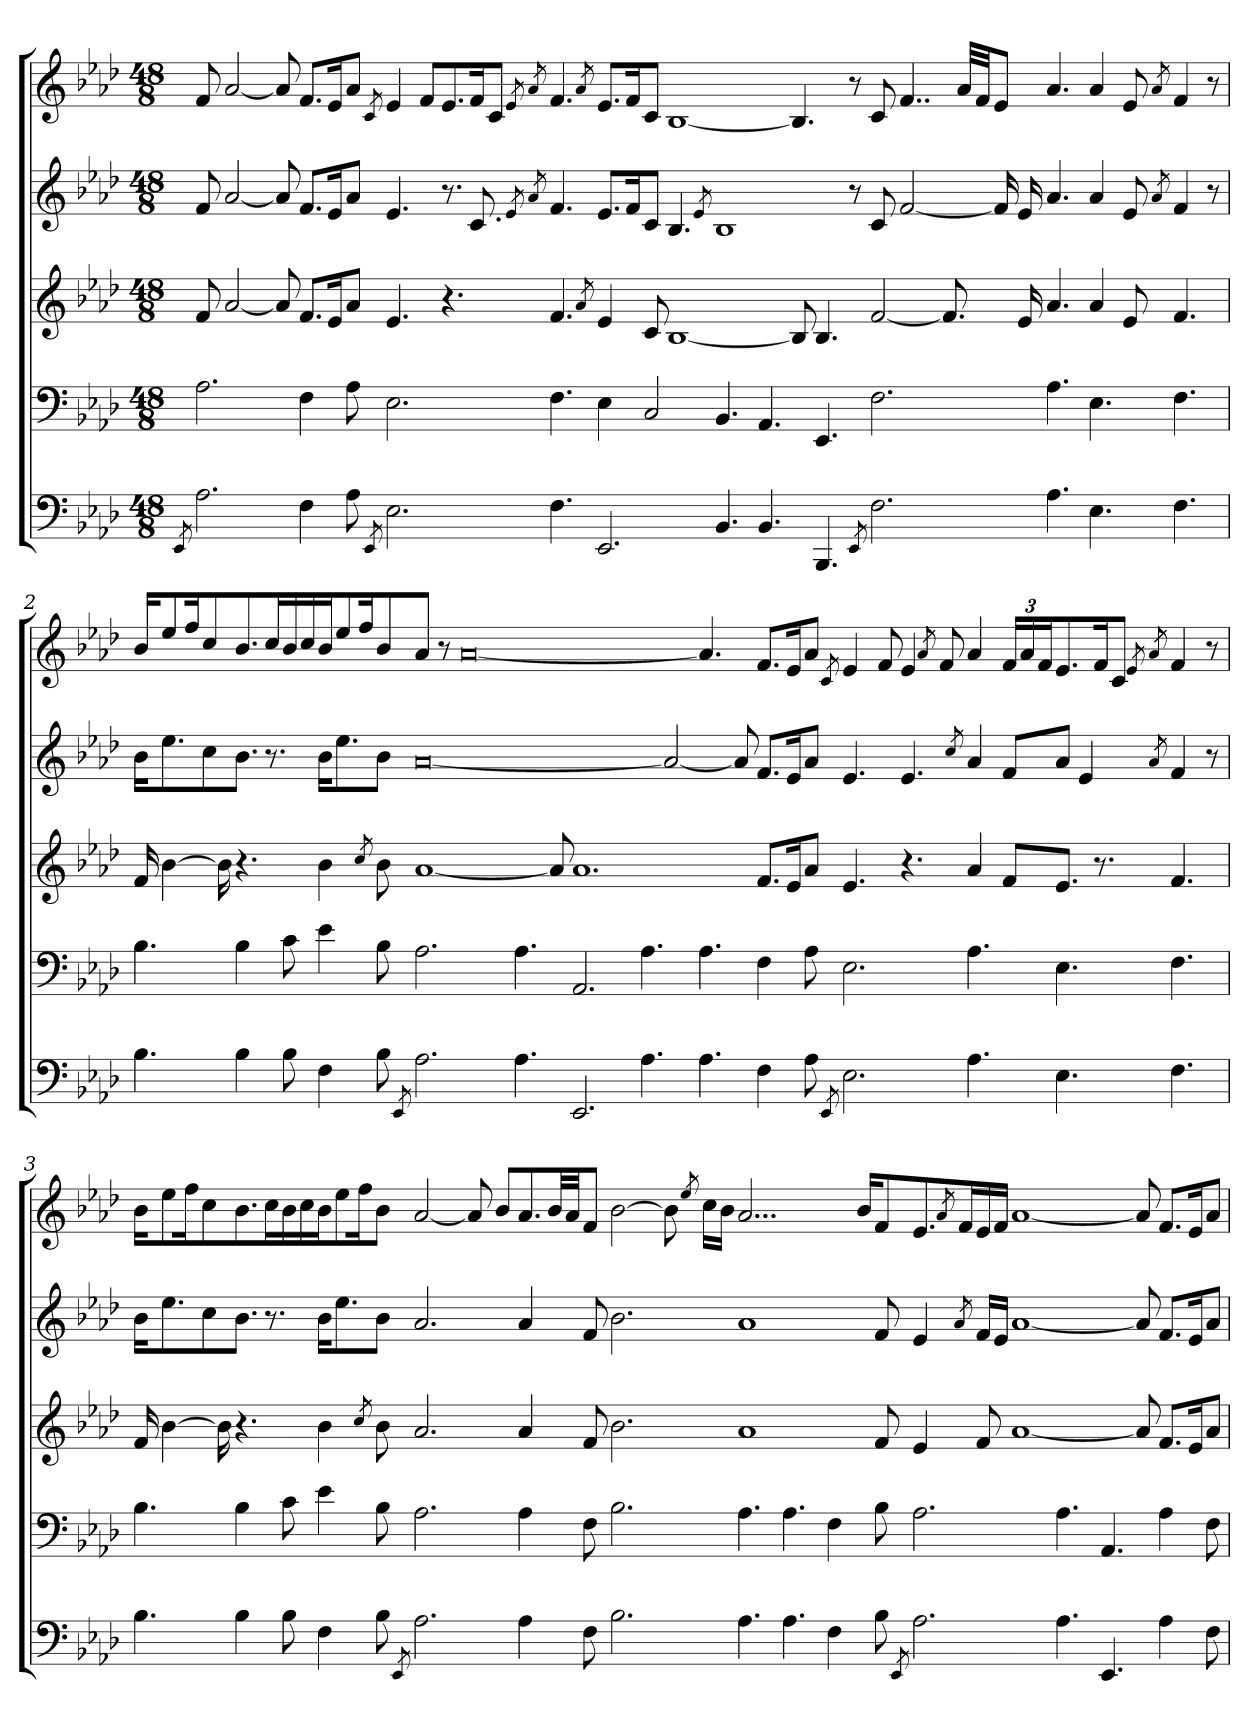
**kern	**kern	**kern	**kern	**kern
*part5	*part4	*part3	*part2	*part1
*staff5	*staff4	*staff3	*staff2	*staff1
*clefF4	*clefF4	*clefG2	*clefG2	*clefG2
*k[b-e-a-d-]	*k[b-e-a-d-]	*k[b-e-a-d-]	*k[b-e-a-d-]	*k[b-e-a-d-]
*M48/8	*M48/8	*M48/8	*M48/8	*M48/8
=1	=1	=1	=1	=1
8qEE-	.	.	.	.
2.A-	2.A-	8f	8f	8f
.	.	[2a-	[2a-	[2a-
.	.	8a-]	8a-]	8a-]
4F	4F	8.f/L	8.f/L	8.f/L
.	.	16e-/K	16e-/K	16e-/K
8A-	8A-	8a-/J	8a-/J	8a-/J
8qEE-	.	.	.	8qc
2.E-	2.E-	4.e-	4.e-	4e-
.	.	.	.	8f/L
.	.	4.r	8.r	8.e-/
.	.	.	8.c	16f/K
.	.	.	.	8c/J
.	.	.	8qe-	8qe-
.	.	.	8qa-	8qa-
4.F	4.F	4.f	4.f	4.f
.	.	8qa-	.	8qa-
2.EE-	4E-	4e-	8.e-/L	8.e-/L
.	.	.	16f/K	16f/K
.	2C	8c	8c/J	8c/J
.	.	[1B-	4.B-	[1B-
.	.	.	8qe-	.
4.BB-	4.BB-	.	1B-	.
4.BB-	4.AA-	.	.	.
.	.	8B-]	.	4.B-]
4.BBB-	4.EE-	4.B-	.	.
.	.	.	8r	8r
8qEE-	.	.	.	.
2.F	2.F	[2f	8c	8c
.	.	.	[2f	4..f
.	.	8.f]	.	.
.	.	.	.	32a-/LLL
.	.	.	.	32f/JJ
.	.	.	16f]	8e-/J
.	.	16e-	16e-	.
4.A-	4.A-	4.a-	4.a-	4.a-
4.E-	4.E-	4a-	4a-	4a-
.	.	8e-	8e-	8e-
.	.	.	8qa-	8qa-
4.F	4.F	4.f	4f	4f
.	.	.	8r	8r
=2	=2	=2	=2	=2
4.B-	4.B-	16f	16b-\KL	16b-/KL
.	.	[4b-	8.ee-\	8ee-/
.	.	.	.	16ff/K
.	.	.	8cc\	8cc/
.	.	16b-]	.	.
4B-	4B-	4.r	8.b-\J	8.b-/
.	.	.	8.r	16cc/L
8B-	8c	.	.	16b-/
.	.	.	.	16cc/
4F	4e-	4b-	16b-\KL	16b-/J
.	.	.	8.ee-\	8ee-/
.	.	.	.	16ff/K
.	.	8qcc	.	.
8B-	8B-	8b-	8b-\J	8b-/
8qEE-	.	.	.	.
2.A-	2.A-	[1a-	[0a-	8a-/J
.	.	.	.	8r
.	.	.	.	[0a-
4.A-	4.A-	.	.	.
.	.	8a-]	.	.
2.EE-	2.AA-	1.a-	.	.
4.A-	4.A-	.	.	.
.	.	.	2a-_	.
4.A-	4.A-	.	.	4.a-]
.	.	.	8a-]	.
4F	4F	8.f/L	8.f/L	8.f/L
.	.	16e-/K	16e-/K	16e-/K
8A-	8A-	8a-/J	8a-/J	8a-/J
8qEE-	.	.	.	8qc
2.E-	2.E-	4.e-	4.e-	4e-
.	.	.	.	8f
.	.	4.r	4.e-	4e-
.	.	.	.	8qa-
.	.	.	.	8f
.	.	.	8qcc	.
4.A-	4.A-	4a-	4a-	4a-
.	.	8f/L	8f/L	24f/LL
.	.	.	.	24a-/
.	.	.	.	24f/J
4.E-	4.E-	8.e-/J	8a-/J	8.e-/
.	.	.	4e-	.
.	.	8.r	.	16f/K
.	.	.	.	8c/J
.	.	.	.	8qe-
.	.	.	8qa-	8qa-
4.F	4.F	4.f	4f	4f
.	.	.	8r	8r
=3	=3	=3	=3	=3
4.B-	4.B-	16f	16b-\KL	16b-\KL
.	.	[4b-	8.ee-\	8ee-\
.	.	.	.	16ff\K
.	.	.	8cc\	8cc\
.	.	16b-]	.	.
4B-	4B-	4.r	8.b-\J	8.b-\
.	.	.	8.r	16cc\L
8B-	8c	.	.	16b-\
.	.	.	.	16cc\
4F	4e-	4b-	16b-\KL	16b-\J
.	.	.	8.ee-\	8ee-\
.	.	.	.	16ff\K
.	.	8qcc	.	.
8B-	8B-	8b-	8b-\J	8b-\J
8qEE-	.	.	.	.
2.A-	2.A-	2.a-	2.a-	[2a-
.	.	.	.	8a-]
.	.	.	.	8b-/L
4A-	4A-	4a-	4a-	8.a-/
.	.	.	.	32b-/LL
.	.	.	.	32a-/JJ
8F	8F	8f	8f	8f/J
2.B-	2.B-	2.b-	2.b-	[2b-
.	.	.	.	8b-]
.	.	.	.	8qee-
.	.	.	.	16cc\LL
.	.	.	.	16b-\JJ
4.A-	4.A-	1a-	1a-	2...a-
4.A-	4.A-	.	.	.
4F	4F	.	.	.
.	.	.	.	16b-/KL
8B-	8B-	8f	8f	8f/
8qEE-	.	.	.	.
2.A-	2.A-	4e-	4e-	8.e-/
.	.	.	.	8qa-/
.	.	.	.	16f/L
.	.	.	8qa-	.
.	.	8f	16f/LL	16e-/
.	.	.	16e-/JJ	16f/JJ
.	.	[1a-	[1a-	[1a-
4.A-	4.A-	.	.	.
4.EE-	4.AA-	.	.	.
.	.	8a-]	8a-]	8a-]
4A-	4A-	8.f/L	8.f/L	8.f/L
.	.	16e-/K	16e-/K	16e-/K
8F	8F	8a-/J	8a-/J	8a-/J
=	=	=	=	=
*-	*-	*-	*-	*-
